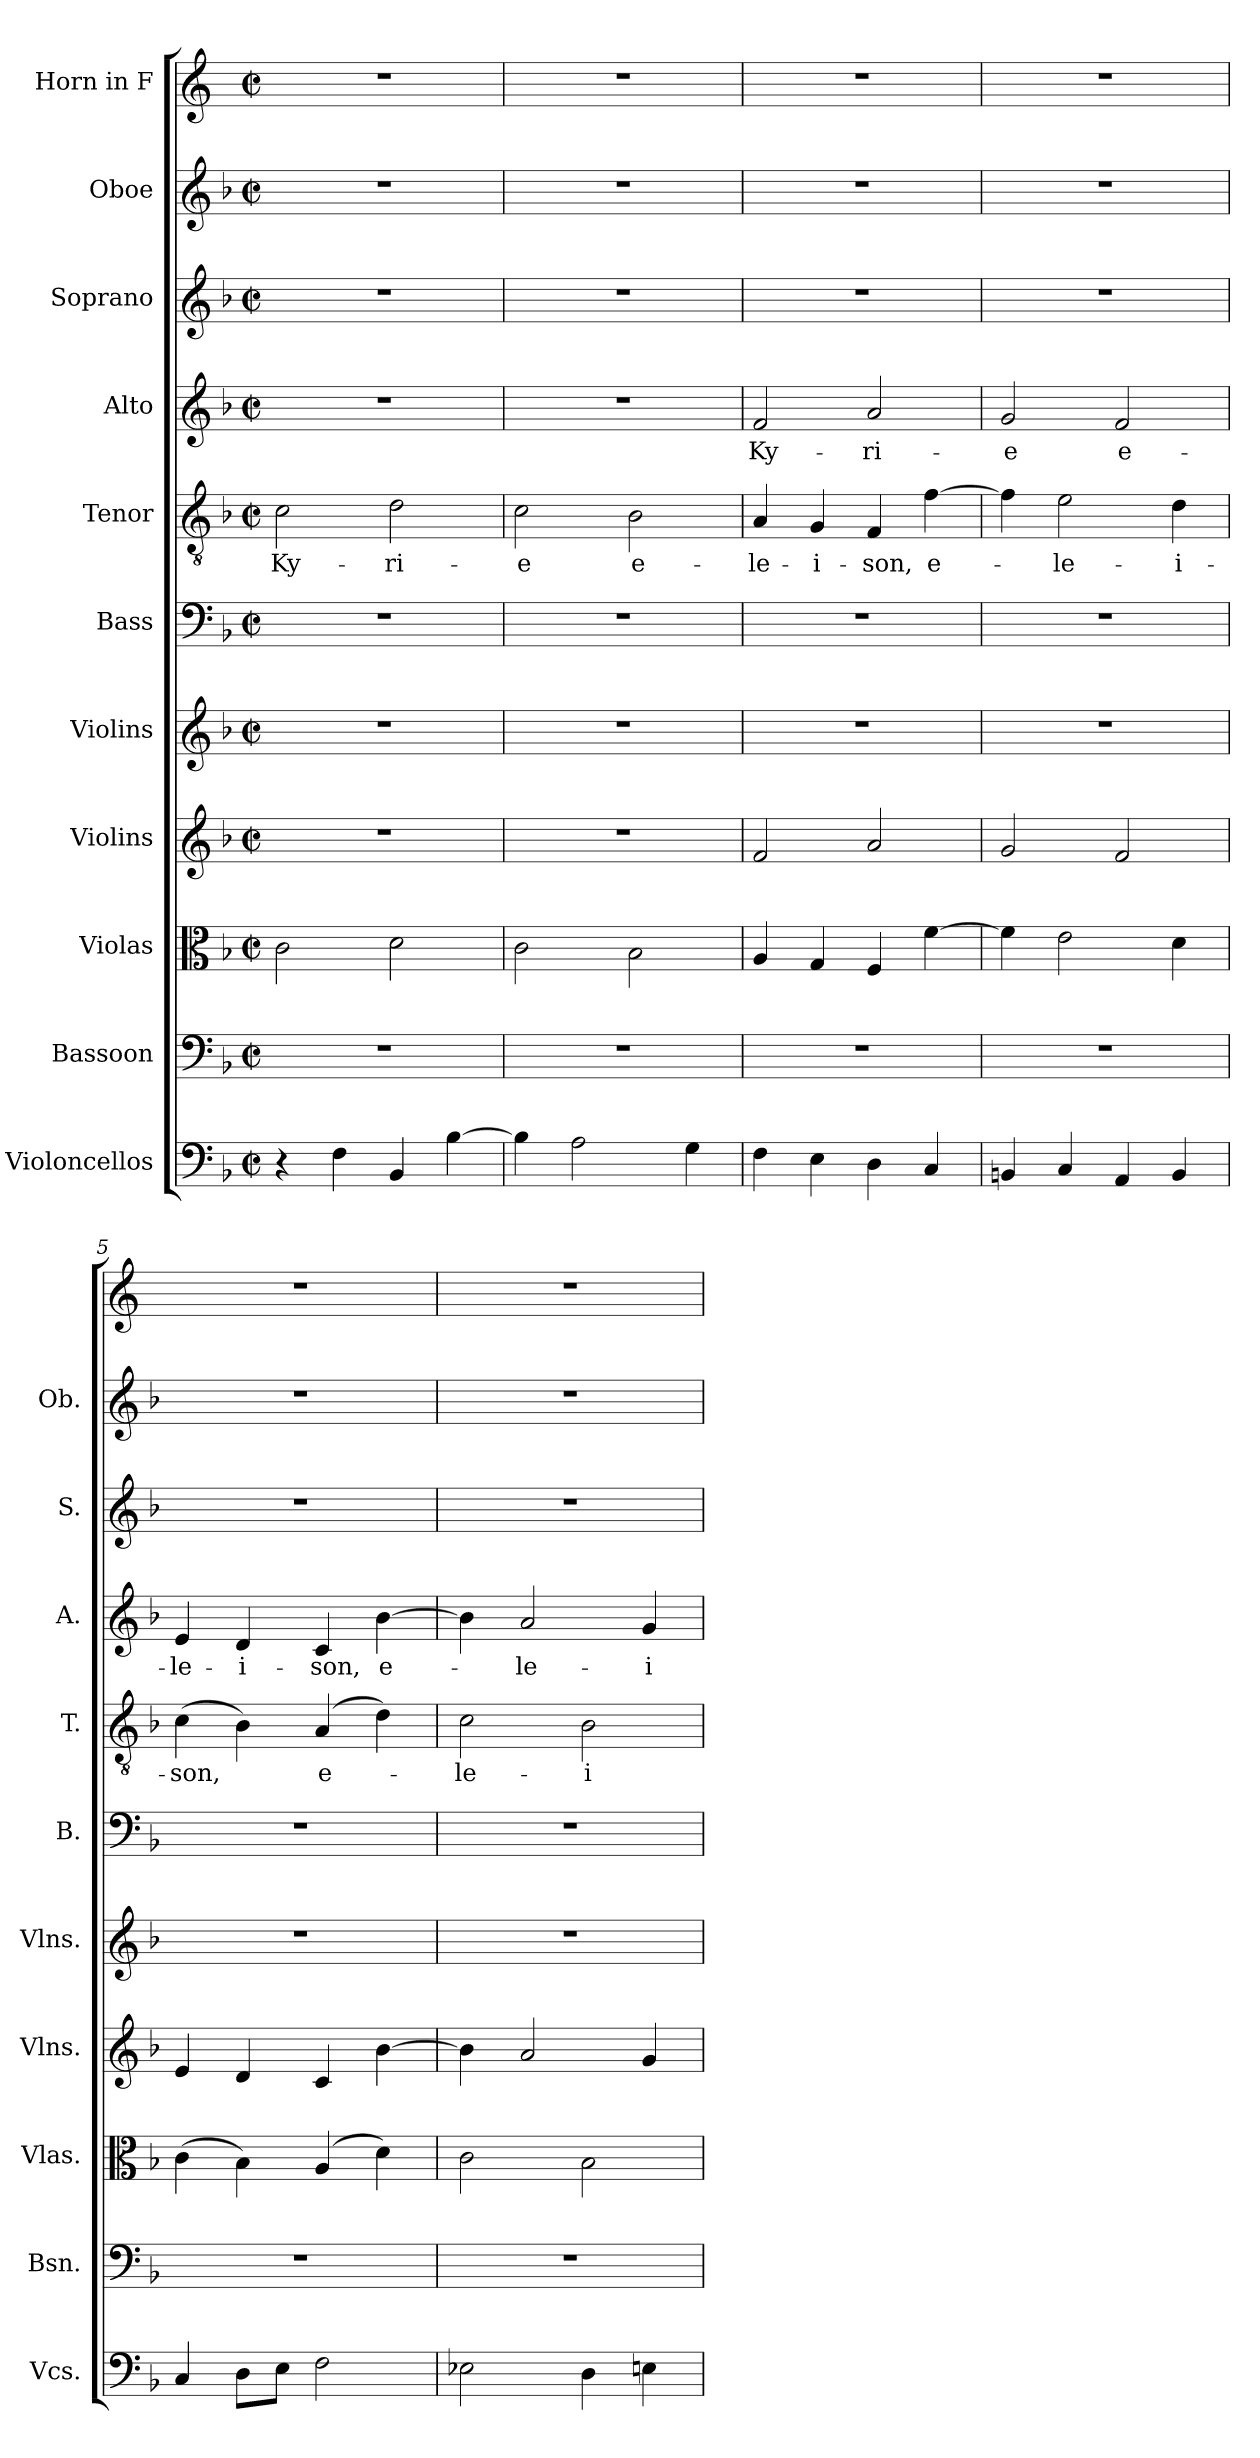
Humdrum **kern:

**kern	**kern	**kern	**kern	**kern	**kern	**kern	**text	**kern	**text	**kern	**kern	**kern
*part11	*part10	*part9	*part8	*part7	*part6	*part5	*part5	*part4	*part4	*part3	*part2	*part1
*staff11	*staff10	*staff9	*staff8	*staff7	*staff6	*staff5	*staff5	*staff4	*staff4	*staff3	*staff2	*staff1
*I"Violoncellos	*I"Bassoon	*I"Violas	*I"Violins	*I"Violins	*I"Bass	*I"Tenor	*	*I"Alto	*	*I"Soprano	*I"Oboe	*I"Horn in F
*I'Vcs.	*I'Bsn.	*I'Vlas.	*I'Vlns.	*I'Vlns.	*I'B.	*I'T.	*	*I'A.	*	*I'S.	*I'Ob.	*
*clefF4	*clefF4	*clefC3	*clefG2	*clefG2	*clefF4	*clefGv2	*	*clefG2	*	*clefG2	*clefG2	*clefG2
*	*	*	*	*	*	*	*	*	*	*	*	*ITrd4c7
*k[b-]	*k[b-]	*k[b-]	*k[b-]	*k[b-]	*k[b-]	*k[b-]	*	*k[b-]	*	*k[b-]	*k[b-]	*k[b-]
*M2/2	*M2/2	*M2/2	*M2/2	*M2/2	*M2/2	*M2/2	*	*M2/2	*	*M2/2	*M2/2	*M2/2
*met(c|)	*met(c|)	*met(c|)	*met(c|)	*met(c|)	*met(c|)	*met(c|)	*	*met(c|)	*	*met(c|)	*met(c|)	*met(c|)
*MM100	*MM100	*MM100	*MM100	*MM100	*MM100	*MM100	*	*MM100	*	*MM100	*MM100	*MM100
=1	=1	=1	=1	=1	=1	=1	=1	=1	=1	=1	=1	=1
!	!	!	!	!	!	!	!LO:LY:b	!	!	!	!	!
4r	1r	2c\	1r	1r	1r	2c\	Ky-	1r	.	1r	1r	1r
4F\	.	.	.	.	.	.	.	.	.	.	.	.
!	!	!	!	!	!	!	!LO:LY:b	!	!	!	!	!
4BB-/	.	2d\	.	.	.	2d\	-ri-	.	.	.	.	.
[4B-\	.	.	.	.	.	.	.	.	.	.	.	.
=2	=2	=2	=2	=2	=2	=2	=2	=2	=2	=2	=2	=2
!	!	!	!	!	!	!	!LO:LY:b	!	!	!	!	!
4B-\]	1r	2c\	1r	1r	1r	2c\	-e	1r	.	1r	1r	1r
2A\	.	.	.	.	.	.	.	.	.	.	.	.
!	!	!	!	!	!	!	!LO:LY:b	!	!	!	!	!
.	.	2B-\	.	.	.	2B-\	e-	.	.	.	.	.
4G\	.	.	.	.	.	.	.	.	.	.	.	.
=3	=3	=3	=3	=3	=3	=3	=3	=3	=3	=3	=3	=3
!	!	!	!	!	!	!	!LO:LY:b	!	!LO:LY:b	!	!	!
4F\	1r	4A/	2f/	1r	1r	4A/	-le-	2f/	Ky-	1r	1r	1r
!	!	!	!	!	!	!	!LO:LY:b	!	!	!	!	!
4E\	.	4G/	.	.	.	4G/	-i-	.	.	.	.	.
!	!	!	!	!	!	!	!LO:LY:b	!	!LO:LY:b	!	!	!
4D\	.	4F/	2a/	.	.	4F/	-son,	2a/	-ri-	.	.	.
!	!	!	!	!	!	!	!LO:LY:b	!	!	!	!	!
4C/	.	[4f\	.	.	.	[4f\	e-	.	.	.	.	.
=4	=4	=4	=4	=4	=4	=4	=4	=4	=4	=4	=4	=4
!	!	!	!	!	!	!	!	!	!LO:LY:b	!	!	!
4BBn/	1r	4f\]	2g/	1r	1r	4f\]	.	2g/	-e	1r	1r	1r
!	!	!	!	!	!	!	!LO:LY:b	!	!	!	!	!
4C/	.	2e\	.	.	.	2e\	-le-	.	.	.	.	.
!	!	!	!	!	!	!	!	!	!LO:LY:b	!	!	!
4AA/	.	.	2f/	.	.	.	.	2f/	e-	.	.	.
!	!	!	!	!	!	!	!LO:LY:b	!	!	!	!	!
4BB/	.	4d\	.	.	.	4d\	-i-	.	.	.	.	.
=5	=5	=5	=5	=5	=5	=5	=5	=5	=5	=5	=5	=5
!	!	!	!	!	!	!	!LO:LY:b	!	!LO:LY:b	!	!	!
4C/	1r	(>4c\	4e/	1r	1r	(>4c\	-son,	4e/	-le-	1r	1r	1r
!	!	!	!	!	!	!	!	!	!LO:LY:b	!	!	!
8D\L	.	4B-\)	4d/	.	.	4B-\)	.	4d/	-i-	.	.	.
8E\J	.	.	.	.	.	.	.	.	.	.	.	.
!	!	!	!	!	!	!	!LO:LY:b	!	!LO:LY:b	!	!	!
2F\	.	(>4A/	4c/	.	.	(>4A/	e-	4c/	-son,	.	.	.
!	!	!	!	!	!	!	!	!	!LO:LY:b	!	!	!
.	.	4d\)	[4b-\	.	.	4d\)	.	[4b-\	e-	.	.	.
=6	=6	=6	=6	=6	=6	=6	=6	=6	=6	=6	=6	=6
!	!	!	!	!	!	!	!LO:LY:b	!	!	!	!	!
2E-X\	1r	2c\	4b-\]	1r	1r	2c\	-le-	4b-\]	.	1r	1r	1r
!	!	!	!	!	!	!	!	!	!LO:LY:b	!	!	!
.	.	.	2a/	.	.	.	.	2a/	-le-	.	.	.
!	!	!	!	!	!	!	!LO:LY:b	!	!	!	!	!
4D\	.	2B-\	.	.	.	2B-\	-i-	.	.	.	.	.
!	!	!	!	!	!	!	!	!	!LO:LY:b	!	!	!
4En\	.	.	4g/	.	.	.	.	4g/	-i-	.	.	.
=	=	=	=	=	=	=	=	=	=	=	=	=
*-	*-	*-	*-	*-	*-	*-	*-	*-	*-	*-	*-	*-
